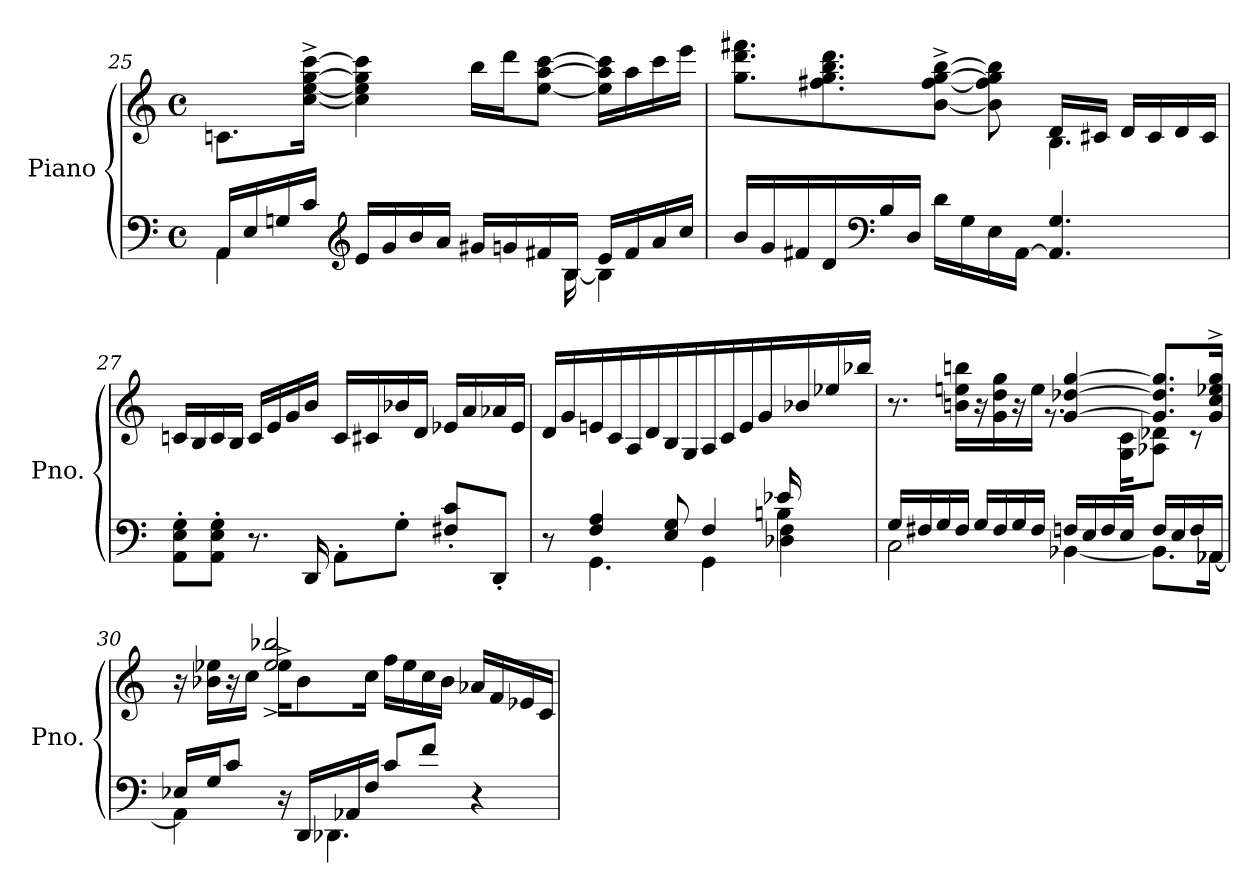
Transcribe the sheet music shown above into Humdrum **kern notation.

**kern	**kern
*part1	*part1
*staff2	*staff1
*I"Piano	*
*I'Pno.	*
*clefF4	*clefG2
*k[]	*k[]
*M4/4	*M4/4
*met(c)	*met(c)
=25	=25
*^	*
16AA/LL	4AA\	8.cn\L
16E/	.	.
16Gn/	.	.
16c/JJ	.	[16cc\^ [16ee\^ [16gg\^ [16ccc\^Jk
*clefG2	*	*
16e/LL	4..ryy	4cc\] 4ee\] 4gg\] 4ccc\]
16g/	.	.
16b/	.	.
16a/JJ	.	.
16g#X/LL	.	16bb\LL
16gn/	.	16ddd\J
16f#X/	.	[8ee\ [8aa\ [8ccc\J
16B/JJ	[16B	.
16e/LL	4B\]	16ee\] 16aa\] 16ccc\]LL
16f#/	.	16aa\
16a/	.	16ccc\
16cc/JJ	.	16eee\JJ
*v	*v	*
!!LO:LB:g=z
=26	=26
*	*^
16b/LL	8.gg\ 8.ddd\ 8.fff#X\L	8ryy
16g/	.	.
*	*v	*v
16f#X/	.
16d/	8.ff#X\ 8.gg\ 8.bb\ 8.ddd\
*clefF4	*
16B/	.
16D/JJ	.
16d\LL	[8b\^ [8ff#\^ [8gg\^ [8bb\^J
16G\	.
16E\	8b\] 8ff#\] 8gg\] 8bb\]
[16AA\JJ	.
*	*^
4.AA/] 4.G/	16d/LL	4.B\
.	16c#X/JJ	.
.	16d/LL	.
.	16c#/	.
.	16d/	.
.	16c#/JJ	.
*	*v	*v
=27	=27
8AA\' 8E\' 8G\'L	16cn/LL
.	16B/
8AA\' 8E\' 8G\'J	16c/
.	16B/JJ
8.r	16c/LL
.	16e/
.	16g/
16DD/	16b/JJ
8AA'\L	16c/LL
.	16c#X/
8G'\J	16b-X/
.	16d/JJ
8F#X/' 8c/'L	16e-X/LL
.	16a/
8DD'/J	16a-X/
.	16e-/JJ
!!LO:PB:g=z
=28	=28
*^	*
*	*^	*
2.ryy	8r	8ryy	16d/LL
.	.	.	16g/
.	4F/ 4A/	4.GG\	16en/
.	.	.	16c/JJ
.	.	.	16A/LL
.	.	.	16d/
.	8E/ 8G/	.	16B/
.	.	.	16G/JJ
.	4F/	4GG\	16A/LL
.	.	.	16c/
.	.	.	16e/
.	.	.	16g/JJ
16e-X/LL	4Bn\	4D-X\ 4F\	16ryy
8.ryy	.	.	16b-X\
.	.	.	16ee-X\
.	.	.	16bb-X\JJ
*	*v	*v	*
=29	=29	=29
*	*	*^
16G/LL	2C\	8.r	2ryy
16F#X/	.	.	.
16G/	.	.	.
16F#/JJ	.	16bn\ 16een\ 16bbn\LL	.
16G/LL	.	16r	.
16F#/	.	16g\ 16dd\ 16gg\	.
16G/	.	16r	.
16F#/JJ	.	16ee\JJ	.
16Fn/LL	[4BB-X\	[4g/ [4dd-X/ [4gg/	8.rg
16E/	.	.	.
16F/	.	.	.
16E/JJ	.	.	16G\ 16c\KL
16F/LL	8.BB-\L]	8.g/] 8.dd-/] 8.gg/]L	8A-X\ 8d-X\J
16E/	.	.	.
16F/	.	.	8r
16AA-X/JJ	[16AA-\Jk	16g/^ 16cc/^ 16ee-X/^ 16gg/^Jk	.
!!LO:LB:g=z	!!
=30	=30	=30	=30
16E-X/LL	4AA-\]	16r	4ryy
16G/J	.	16b-X\ 16ee-X\LL	.
8c/J	.	16r	.
.	.	16cc\JJ	.
16r	16ryy	16ee-^\KL	2ee-/^ 2bb-X/^
16DD/LL	4.DD-X\	8b-\	.
16AA-X/	.	.	.
16F/JJ	.	16cc\Jk	.
8c/L	.	16ff\LL	.
.	.	16ee-\	.
8f/J	.	16cc\	.
.	4ryy	16b-\JJ	.
4r	.	16a-X/LL	4ryy
.	.	16f/	.
.	.	16e-X/	.
.	16ryy	16c/JJ	.
*v	*v	*	*
*	*v	*v
=	=
*-	*-
